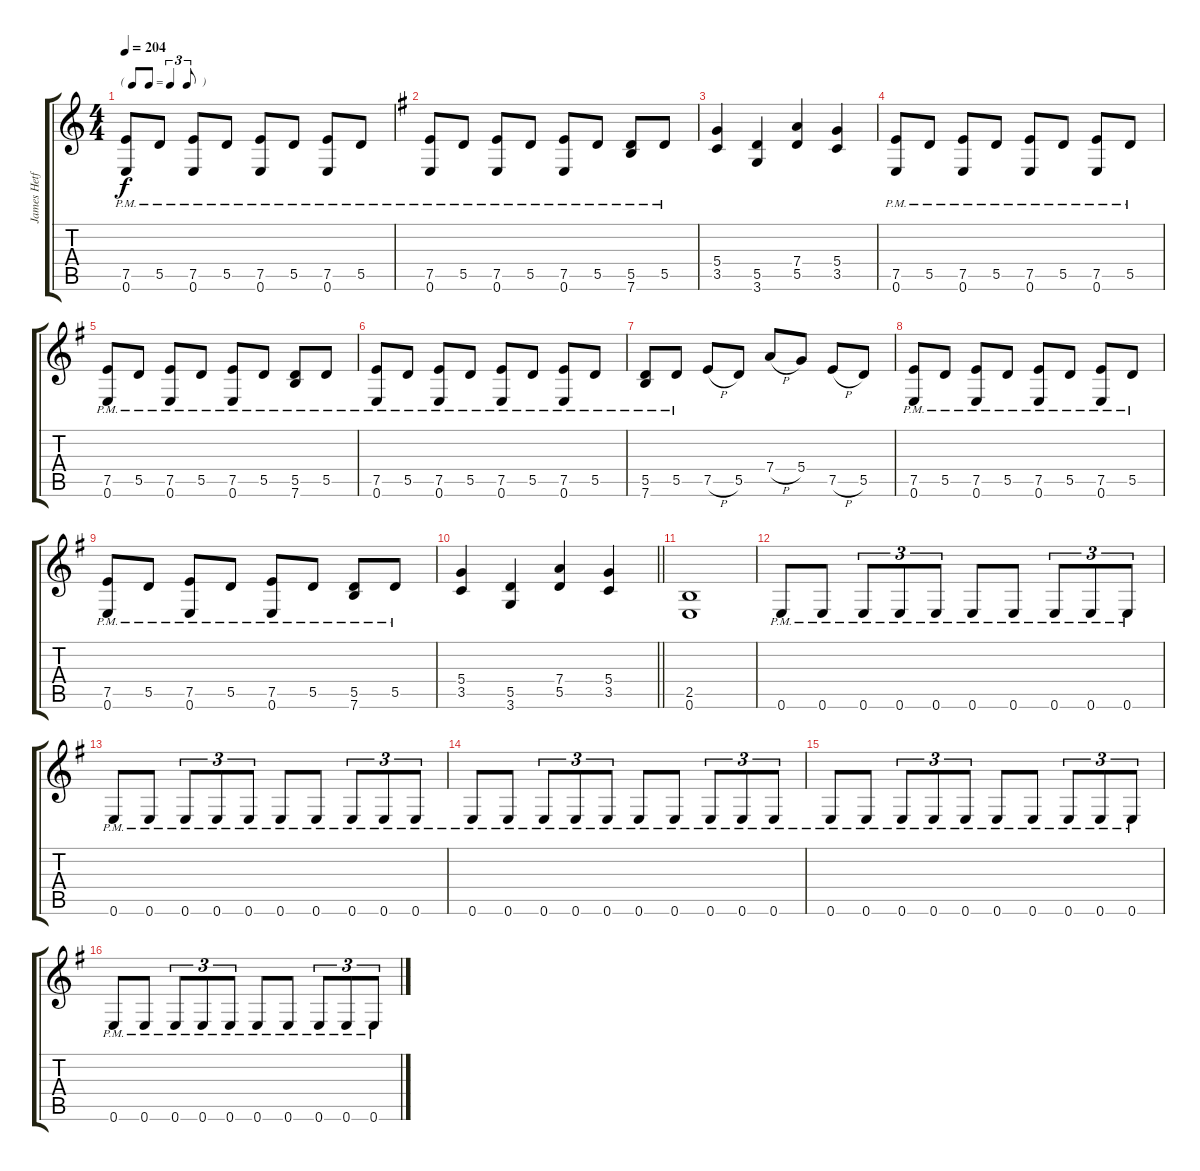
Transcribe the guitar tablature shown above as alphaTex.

\track ("James Hetfield" "James Hetf") {instrument distortionguitar}
\staff {score tabs}
\tuning (E4 B3 G3 D3 A2 E2) {hide}
\ts (4 4)
\tf triplet8th
\tempo 204
\clef g2
\ks c
(7.5{pm} 0.6{pm}).8{dy f} 5.5{pm}.8 (7.5{pm} 0.6{pm}).8 5.5{pm}.8 (7.5{pm} 0.6{pm}).8 5.5{pm}.8 (7.5{pm} 0.6{pm}).8 5.5{pm}.8 |
\ks eminor
(7.5{pm} 0.6{pm}).8 5.5{pm}.8 (7.5{pm} 0.6{pm}).8 5.5{pm}.8 (7.5{pm} 0.6{pm}).8 5.5{pm}.8 (5.5{pm} 7.6{pm}).8 5.5{pm}.8 |
(5.4 3.5).4 (5.5 3.6).4 (7.4 5.5).4 (5.4 3.5).4 |
(7.5{pm} 0.6{pm}).8 5.5{pm}.8 (7.5{pm} 0.6{pm}).8 5.5{pm}.8 (7.5{pm} 0.6{pm}).8 5.5{pm}.8 (7.5{pm} 0.6{pm}).8 5.5{pm}.8 |
(7.5{pm} 0.6{pm}).8 5.5{pm}.8 (7.5{pm} 0.6{pm}).8 5.5{pm}.8 (7.5{pm} 0.6{pm}).8 5.5{pm}.8 (5.5{pm} 7.6{pm}).8 5.5{pm}.8 |
(7.5{pm} 0.6{pm}).8 5.5{pm}.8 (7.5{pm} 0.6{pm}).8 5.5{pm}.8 (7.5{pm} 0.6{pm}).8 5.5{pm}.8 (7.5{pm} 0.6{pm}).8 5.5{pm}.8 |
(5.5{pm} 7.6{pm}).8 5.5{pm}.8 7.5{h}.8 5.5.8 7.4{h}.8 5.4.8 7.5{h}.8 5.5.8 |
(7.5{pm} 0.6{pm}).8 5.5{pm}.8 (7.5{pm} 0.6{pm}).8 5.5{pm}.8 (7.5{pm} 0.6{pm}).8 5.5{pm}.8 (7.5{pm} 0.6{pm}).8 5.5{pm}.8 |
(7.5{pm} 0.6{pm}).8 5.5{pm}.8 (7.5{pm} 0.6{pm}).8 5.5{pm}.8 (7.5{pm} 0.6{pm}).8 5.5{pm}.8 (5.5{pm} 7.6{pm}).8 5.5{pm}.8 |
\barLineRight lightlight
(5.4 3.5).4 (5.5 3.6).4 (7.4 5.5).4 (5.4 3.5).4 |
(2.5 0.6).1 |
0.6{pm}.8 0.6{pm}.8 0.6{pm}.8{tu (3 2)} 0.6{pm}.8{tu (3 2)} 0.6{pm}.8{tu (3 2)} 0.6{pm}.8 0.6{pm}.8 0.6{pm}.8{tu (3 2)} 0.6{pm}.8{tu (3 2)} 0.6{pm}.8{tu (3 2)} |
0.6{pm}.8 0.6{pm}.8 0.6{pm}.8{tu (3 2)} 0.6{pm}.8{tu (3 2)} 0.6{pm}.8{tu (3 2)} 0.6{pm}.8 0.6{pm}.8 0.6{pm}.8{tu (3 2)} 0.6{pm}.8{tu (3 2)} 0.6{pm}.8{tu (3 2)} |
0.6{pm}.8 0.6{pm}.8 0.6{pm}.8{tu (3 2)} 0.6{pm}.8{tu (3 2)} 0.6{pm}.8{tu (3 2)} 0.6{pm}.8 0.6{pm}.8 0.6{pm}.8{tu (3 2)} 0.6{pm}.8{tu (3 2)} 0.6{pm}.8{tu (3 2)} |
0.6{pm}.8 0.6{pm}.8 0.6{pm}.8{tu (3 2)} 0.6{pm}.8{tu (3 2)} 0.6{pm}.8{tu (3 2)} 0.6{pm}.8 0.6{pm}.8 0.6{pm}.8{tu (3 2)} 0.6{pm}.8{tu (3 2)} 0.6{pm}.8{tu (3 2)} |
0.6{pm}.8 0.6{pm}.8 0.6{pm}.8{tu (3 2)} 0.6{pm}.8{tu (3 2)} 0.6{pm}.8{tu (3 2)} 0.6{pm}.8 0.6{pm}.8 0.6{pm}.8{tu (3 2)} 0.6{pm}.8{tu (3 2)} 0.6{pm}.8{tu (3 2)}
